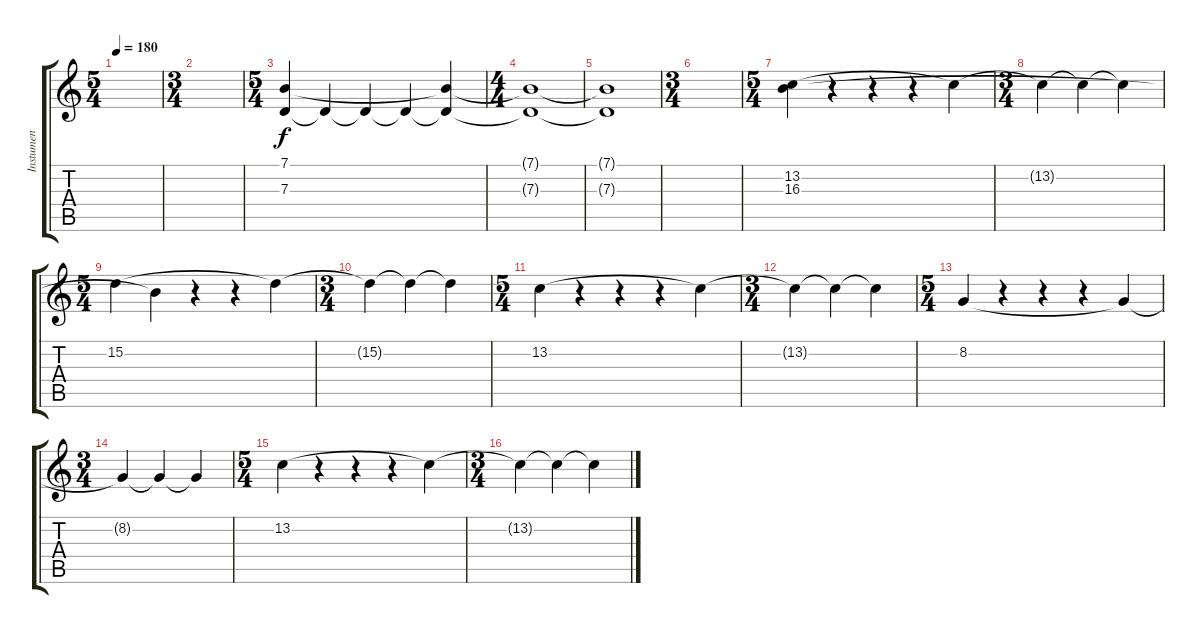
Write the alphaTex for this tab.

\track ("Instumen" "Instumen") {instrument stringensemble2}
\staff {score tabs}
\tuning (E4 B3 G3 D3 A2 E2) {hide}
\ts (5 4)
\tempo 180
\clef g2
\ks c
|
\ts (3 4)
|
\ts (5 4)
(7.1 7.3).4 7.3{t}.4 7.3{t}.4 7.3{t}.4 (7.1{t} 7.3{t}).4 |
\ts (4 4)
(7.1{t} 7.3{t}).1 |
(7.1{t} 7.3{t}).1 |
\ts (3 4)
|
\ts (5 4)
(13.2 16.3).4 r.4 r.4 r.4 13.2{t}.4 |
\ts (3 4)
13.2{t}.4 13.2{t}.4 13.2{t}.4 |
\ts (5 4)
15.2.4 16.3{t}.4 r.4 r.4 15.2{t}.4 |
\ts (3 4)
15.2{t}.4 15.2{t}.4 15.2{t}.4 |
\ts (5 4)
13.2.4 r.4 r.4 r.4 13.2{t}.4 |
\ts (3 4)
13.2{t}.4 13.2{t}.4 13.2{t}.4 |
\ts (5 4)
8.2.4 r.4 r.4 r.4 8.2{t}.4 |
\ts (3 4)
8.2{t}.4 8.2{t}.4 8.2{t}.4 |
\ts (5 4)
13.2.4 r.4 r.4 r.4 13.2{t}.4 |
\ts (3 4)
13.2{t}.4 13.2{t}.4 13.2{t}.4
